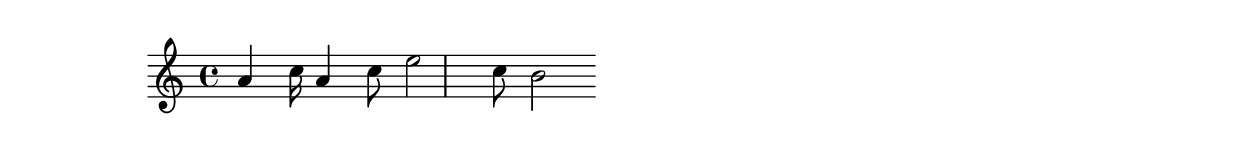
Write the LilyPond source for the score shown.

%{
Welcome to LilyPond
===================

Congratulations, LilyPond has been installed successfully.

Now to take it for the first test run.

  1. Save this file

  2. Select

       Compile > Typeset file

  from the menu.

  The file is processed, and

  3.  The PDF viewer will pop up. Click one of the noteheads.


That's it.  For more information, visit http://lilypond.org .

%}

\version "2.20.0"  % necessary for upgrading to future LilyPond versions.

\relative {
a'4 c16 a4 c8 e2 c8 b2 
}
